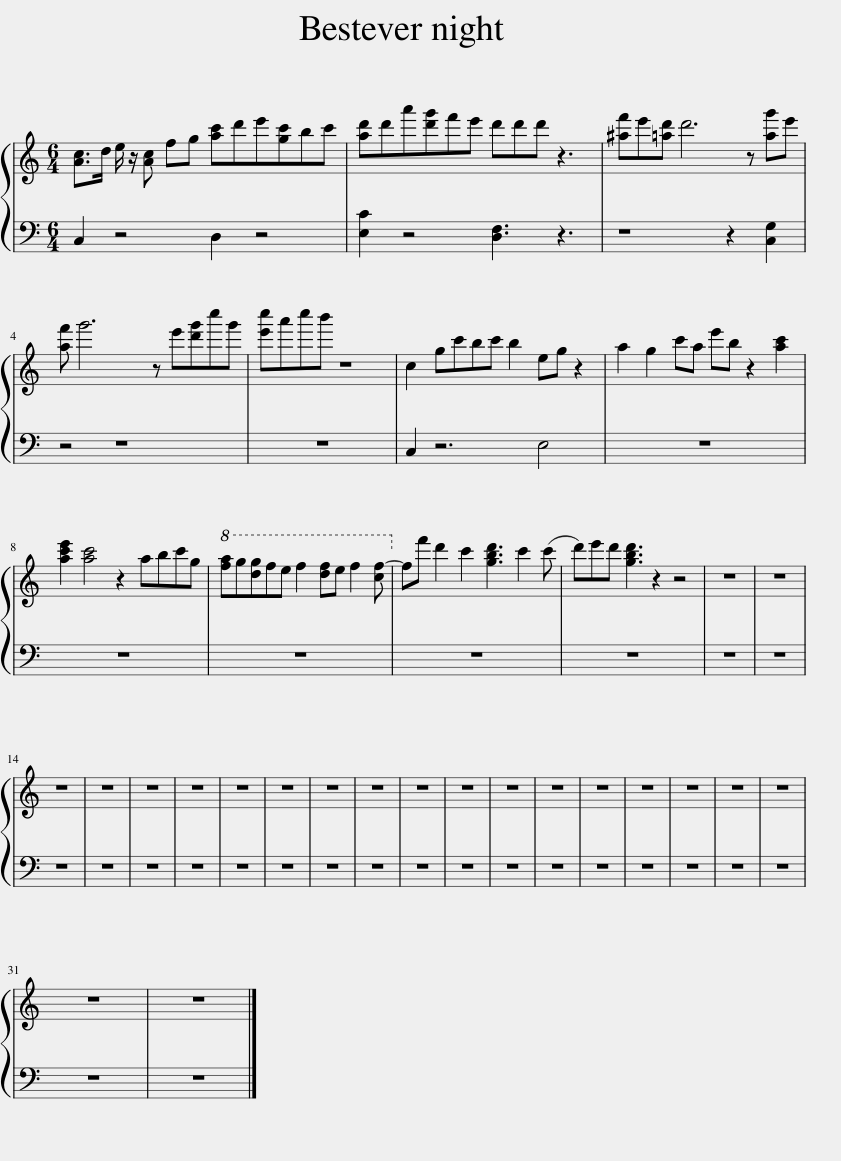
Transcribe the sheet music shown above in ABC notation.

X:1
%%score { 1 | 2 }
L:1/8
M:6/4
I:linebreak $
K:C
V:1 treble
V:2 bass
V:1
 [Ac]>d e/ z/ [Ac] fg [ac']d'e'[gc']bc' | [ad']d'a'[d'g']f'e' d'd'd' z3 | [^af']e'[=ad'] d'6 z [ag']e' |$ [af'] g'6 z e'[d'g']c''g' | [e'c'']a'c''b' z8 | %5
 c2 gc'bc' b2 eg z2 | a2 g2 c'a e'b z2 [ac']2 |$ [ac'e']2 [ac']4 z2 abc'g |!8va(! [f'a']g'[d'g']f'e' f'2 [d'f']e' f'2 [c'f'-]!8va)! | ff' d'2 c'2 [gbd']3 c'2 (c' | %10
 d')e'd' [gbd']3 z2 z4 | z12 | z12 |$ z12 | z12 | %15
 z12 | z12 | z12 | z12 | z12 | %20
 z12 | z12 | z12 | z12 | z12 | %25
 z12 | z12 | z12 | z12 | z12 |$ %30
 z12 | z12 |] %32
V:2
 C,2 z4 D,2 z4 | [E,C]2 z4 [D,F,]3 z3 | z8 z2 [C,G,]2 |$ z4 z8 | z12 | %5
 C,2 z6 E,4 | z12 |$ z12 | z12 | z12 | %10
 z12 | z12 | z12 |$ z12 | z12 | %15
 z12 | z12 | z12 | z12 | z12 | %20
 z12 | z12 | z12 | z12 | z12 | %25
 z12 | z12 | z12 | z12 | z12 |$ %30
 z12 | z12 |] %32
